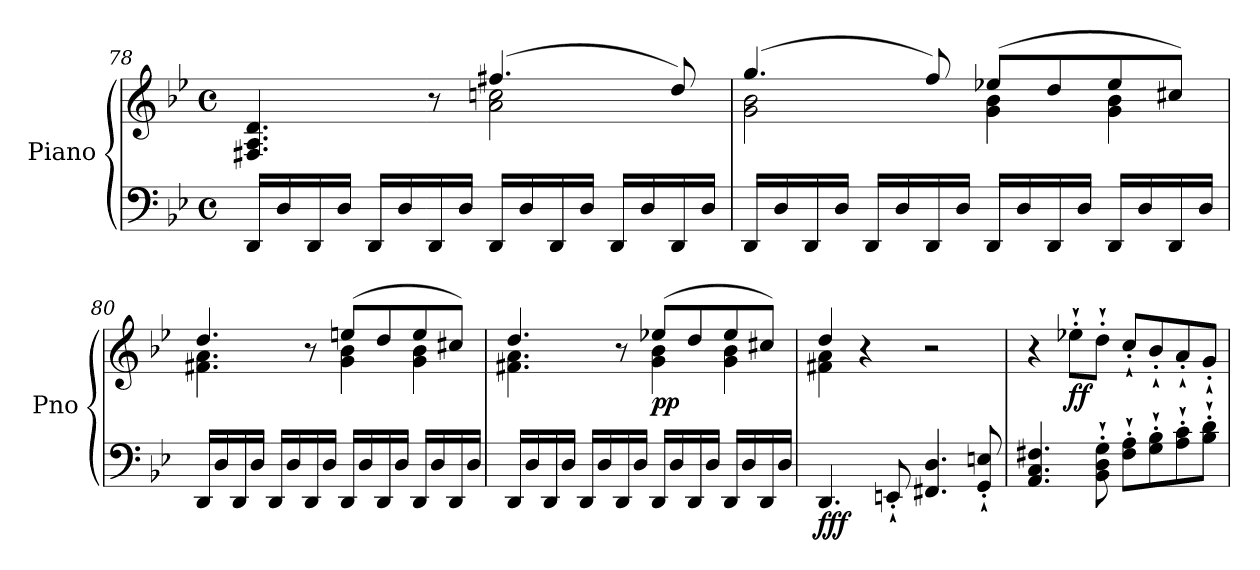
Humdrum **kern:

**kern	**kern	**dynam
*part1	*part1	*part1
*staff2	*staff1	*staff1/2
*I"Piano	*	*
*I'Pno	*	*
!!LO:LB:g=z
*clefF4	*clefG2	*
*k[b-e-]	*k[b-e-]	*
*M4/4	*M4/4	*
*met(c)	*met(c)	*
=78	=78	=78
*	*^	*
16DD/LL	4.F#X/ 4.A/ 4.d/	2ryy	.
16D/	.	.	.
16DD/	.	.	.
16D/JJ	.	.	.
16DD/LL	.	.	.
16D/	.	.	.
16DD/	8r	.	.
16D/JJ	.	.	.
16DD/LL	(4.ff#X/	2a\ 2ccn\	.
16D/	.	.	.
16DD/	.	.	.
16D/JJ	.	.	.
16DD/LL	.	.	.
16D/	.	.	.
16DD/	8dd/)	.	.
16D/JJ	.	.	.
=79	=79	=79	=79
16DD/LL	(4.gg/	2g\ 2b-\	.
16D/	.	.	.
16DD/	.	.	.
16D/JJ	.	.	.
16DD/LL	.	.	.
16D/	.	.	.
16DD/	8ff/)	.	.
16D/JJ	.	.	.
!	!	!	!LO:DY:b
16DD/LL	(8ee-X/L	4g\ 4b-\	other-dynamics
16D/	.	.	.
16DD/	8dd/	.	.
16D/JJ	.	.	.
16DD/LL	8ee-/	4g\ 4b-\	.
16D/	.	.	.
16DD/	8cc#X/J)	.	.
16D/JJ	.	.	.
=80	=80	=80	=80
16DD/LL	4.dd/	4.f#X\ 4.a\	.
16D/	.	.	.
16DD/	.	.	.
16D/JJ	.	.	.
16DD/LL	.	.	.
16D/	.	.	.
16DD/	8r	8ryy	.
16D/JJ	.	.	.
16DD/LL	(8een/L	4g\ 4b-\	.
16D/	.	.	.
16DD/	8dd/	.	.
16D/JJ	.	.	.
16DD/LL	8ee/	4g\ 4b-\	.
16D/	.	.	.
16DD/	8cc#X/J)	.	.
16D/JJ	.	.	.
!!LO:LB:g=z	!!
=81	=81	=81	=81
16DD/LL	4.dd/	4.f#X\ 4.a\	.
16D/	.	.	.
16DD/	.	.	.
16D/JJ	.	.	.
16DD/LL	.	.	.
16D/	.	.	.
16DD/	8r	8ryy	.
16D/JJ	.	.	.
!	!	!	!LO:DY:b
16DD/LL	(8ee-X/L	4g\ 4b-\	pp
16D/	.	.	.
16DD/	8dd/	.	.
16D/JJ	.	.	.
16DD/LL	8ee-/	4g\ 4b-\	.
16D/	.	.	.
16DD/	8cc#X/J)	.	.
16D/JJ	.	.	.
=82	=82	=82	=82
!	!	!	!LO:DY:b=2
!	!	!	!LO:DY:n=1:b
4.DD/	4dd/	4f#X\ 4a\	ff f
.	4r	2.ryy	.
8EEn`'/	.	.	.
4.FF#X/ 4.D/	2r	.	.
8GG/`' 8En/`'	.	.	.
*	*v	*v	*
=83	=83	=83
4.AA/ 4.C/ 4.F#X/	4r	.
!	!	!LO:DY:b
.	8ee-X`'\L	ff
8BB-\`' 8D\`' 8G\`'	8dd`'\J	.
8F#\`' 8A\`'L	8cc`'/L	.
8G\`' 8B-\`'	8b-`'/	.
8A\`' 8c\`'	8a`'/	.
8B-\`' 8d\`'J	8g`'/J	.
=	=	=
*-	*-	*-
